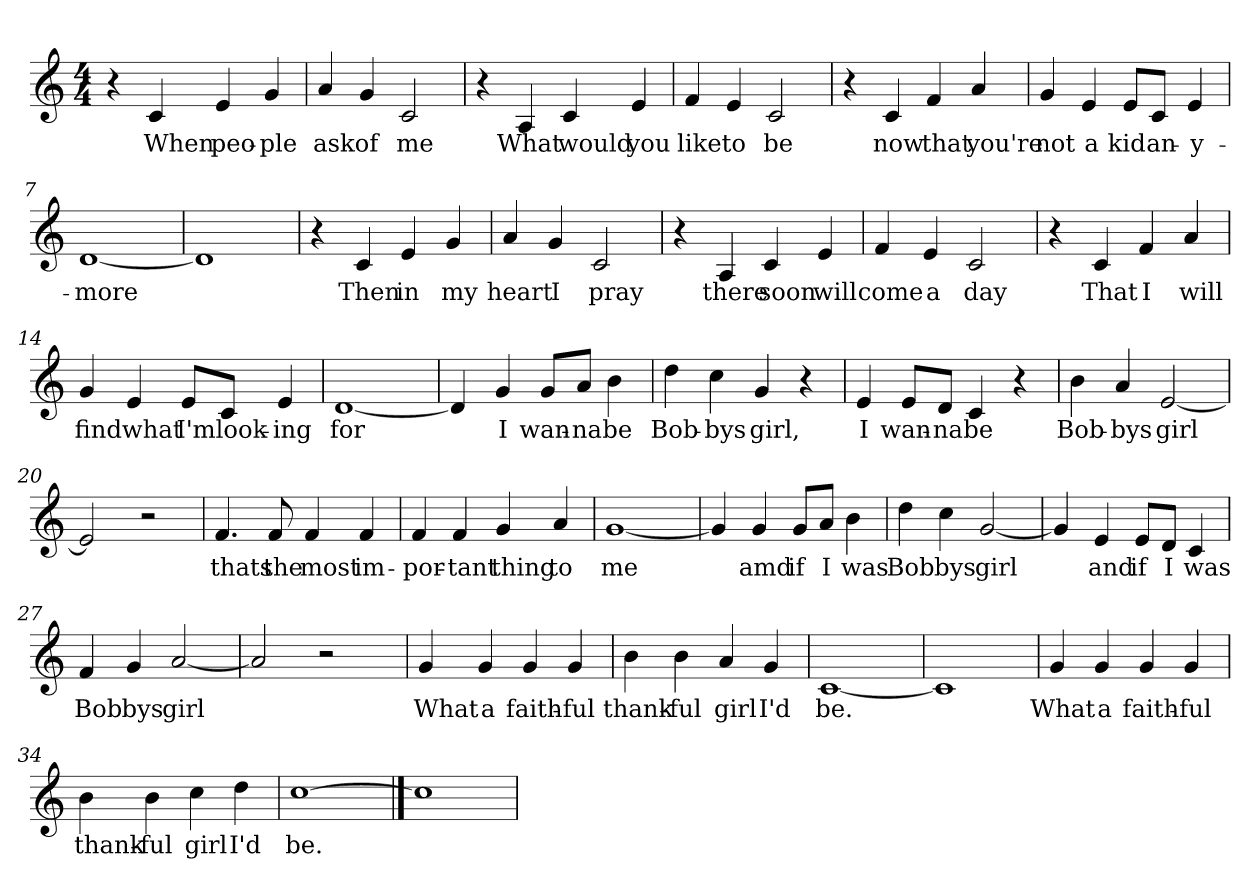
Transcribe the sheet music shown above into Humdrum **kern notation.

**kern	**text
*part1	*part1
*staff1	*staff1
*clefG2	*
*k[]	*
*C:	*
*M4/4	*
=1	=1
4r	.
4c/	When
4e/	peo-
4g/	-ple
=2	=2
4a/	ask
4g/	of
2c/	me
=3	=3
4r	.
4A/	What
4c/	would
4e/	you
=4	=4
4f/	like
4e/	to
2c/	be
!!LO:LB:g=z
=5	=5
4r	.
4c/	now
4f/	that
4a/	you're
=6	=6
4g/	not
4e/	a
8e/L	kid
8c/J	an-
4e/	-y-
=7	=7
[1d	-more
=8	=8
1d]	.
=9	=9
4r	.
4c/	Then
4e/	in
4g/	my
=10	=10
4a/	heart
4g/	I
2c/	pray
!!LO:LB:g=z
=11	=11
4r	.
4A/	there
4c/	soon
4e/	will
=12	=12
4f/	come
4e/	a
2c/	day
=13	=13
4r	.
4c/	That
4f/	I
4a/	will
=14	=14
4g/	find
4e/	what
8e/L	I'm
8c/J	look-
4e/	-ing
=15	=15
[1d	for
!!LO:LB:g=z
=16	=16
4d/]	.
4g/	I
8g/L	wan-
8a/J	-na
4b\	be
=17	=17
4dd\	Bob-
4cc\	-bys
4g/	girl,
4r	.
=18	=18
4e/	I
8e/L	wan-
8d/J	-na
4c/	be
4r	.
=19	=19
4b\	Bob-
4a/	-bys
[2e/	girl
=20	=20
2e/]	.
2r	.
!!LO:LB:g=z
=21	=21
4.f/	thats
8f/	the
4f/	most
4f/	im-
=22	=22
4f/	-por-
4f/	-tant
4g/	thing
4a/	to
=23	=23
[1g	me
=24	=24
4g/]	.
4g/	amd
8g/L	if
8a/J	I
4b\	was
=25	=25
4dd\	Bob
4cc\	bys
[2g/	girl
!!LO:LB:g=z
=26	=26
4g/]	.
4e/	and
8e/L	if
8d/J	I
4c/	was
=27	=27
4f/	Bob
4g/	bys
[2a/	girl
=28	=28
2a/]	.
2r	.
=29	=29
4g/	What
4g/	a
4g/	faith-
4g/	-ful
=30	=30
4b\	thank-
4b\	-ful
4a/	girl
4g/	I'd
=31	=31
[1c	be.
!!LO:LB:g=z
=32	=32
1c]	.
=33	=33
4g/	What
4g/	a
4g/	faith-
4g/	-ful
=34	=34
4b\	thank-
4b\	-ful
4cc\	girl
4dd\	I'd
=35	=35
[1cc	be.
==36	==36
1cc]	.
=	=
*-	*-
